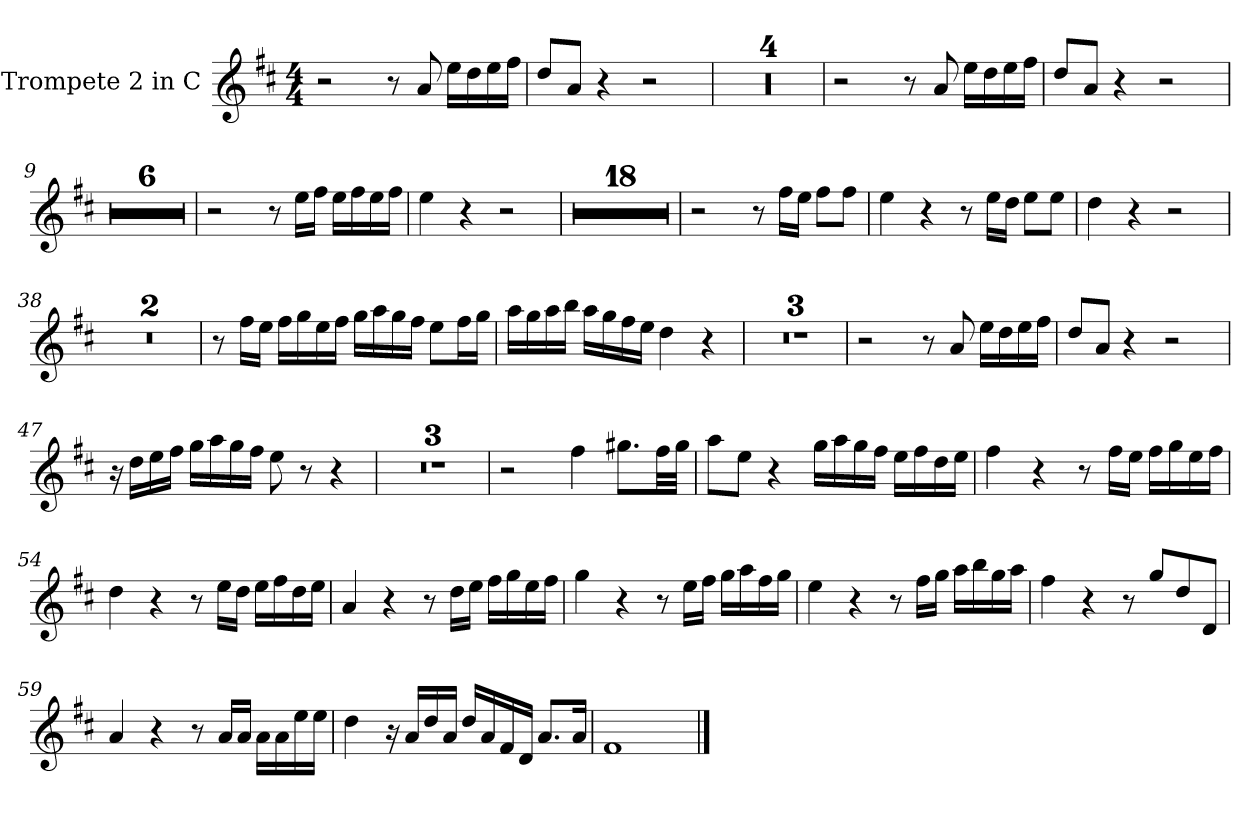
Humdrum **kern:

**kern
*part1
*staff1
*I"Trompete 2 in C
*I'T 2 in C
*clefG2
*ITrd1c2
*k[]
*M4/4
=1
2r
8r
8g/
16dd\LL
16cc\
16dd\
16ee\JJ
=2
8cc/L
8g/J
4r
2r
=3
1r
=4
1r
=5
1r
=6
1r
!!LO:LB:g=z
=7
2r
8r
8g/
16dd\LL
16cc\
16dd\
16ee\JJ
=8
8cc/L
8g/J
4r
2r
=9
1r
=10
1r
=11
1r
=12
1r
=13
1r
=14
1r
!!LO:LB:g=z
=15
2r
8r
16dd\LL
16ee\JJ
16dd\LL
16ee\
16dd\
16ee\JJ
!!LO:LB:g=z
=16
4dd\
4r
2r
=17
1r
=18
1r
=19
1r
=20
1r
=21
1r
=22
1r
=23
1r
=24
1r
=25
1r
=26
1r
!!LO:LB:g=z
=27
1r
=28
1r
!!LO:LB:g=z
=29
1r
=30
1r
=31
1r
=32
1r
=33
1r
=34
1r
=35
2r
8r
16ee\LL
16dd\JJ
8ee\L
8ee\J
=36
4dd\
4r
8r
16dd\LL
16cc\JJ
8dd\L
8dd\J
!!LO:LB:g=z
=37
4cc\
4r
2r
=38
1r
=39
1r
=40
8r
16ee\LL
16dd\JJ
16ee\LL
16ff\
16dd\
16ee\JJ
16ff\LL
16gg\
16ff\
16ee\JJ
8dd\L
16ee\L
16ff\JJ
!!LO:LB:g=z
=41
16gg\LL
16ff\
16gg\
16aa\JJ
16gg\LL
16ff\
16ee\
16dd\JJ
4cc\
4r
!!LO:LB:g=z
=42
1r
=43
1r
=44
1r
=45
2r
8r
8g/
16dd\LL
16cc\
16dd\
16ee\JJ
=46
8cc/L
8g/J
4r
2r
=47
16r
16cc\LL
16dd\
16ee\JJ
16ff\LL
16gg\
16ff\
16ee\JJ
8dd\
8r
4r
!!LO:LB:g=z
=48
1r
=49
1r
=50
1r
=51
2r
4ee\
8.ff#X\L
32ee\LL
32ff#\JJJ
=52
8gg\L
8dd\J
4r
16ff\LL
16gg\
16ff\
16ee\JJ
16dd\LL
16ee\
16cc\
16dd\JJ
!!LO:LB:g=z
=53
4ee\
4r
8r
16ee\LL
16dd\JJ
16ee\LL
16ff\
16dd\
16ee\JJ
=54
4cc\
4r
8r
16dd\LL
16cc\JJ
16dd\LL
16ee\
16cc\
16dd\JJ
!!LO:LB:g=z
=55
4g/
4r
8r
16cc\LL
16dd\JJ
16ee\LL
16ff\
16dd\
16ee\JJ
=56
4ff\
4r
8r
16dd\LL
16ee\JJ
16ff\LL
16gg\
16ee\
16ff\JJ
=57
4dd\
4r
8r
16ee\LL
16ff\JJ
16gg\LL
16aa\
16ff\
16gg\JJ
!!LO:PB:g=z
=58
4ee\
4r
8r
8ff/L
8cc/
8c/J
=59
4g/
4r
8r
16g/LL
16g/JJ
16g\LL
16g\
16dd\
16dd\JJ
=60
4cc\
16r
16g/LL
16cc/
16g/JJ
16cc/LL
16g/
16e/
16c/JJ
8.g/L
16g/Jk
=61
1e>
==
*-
